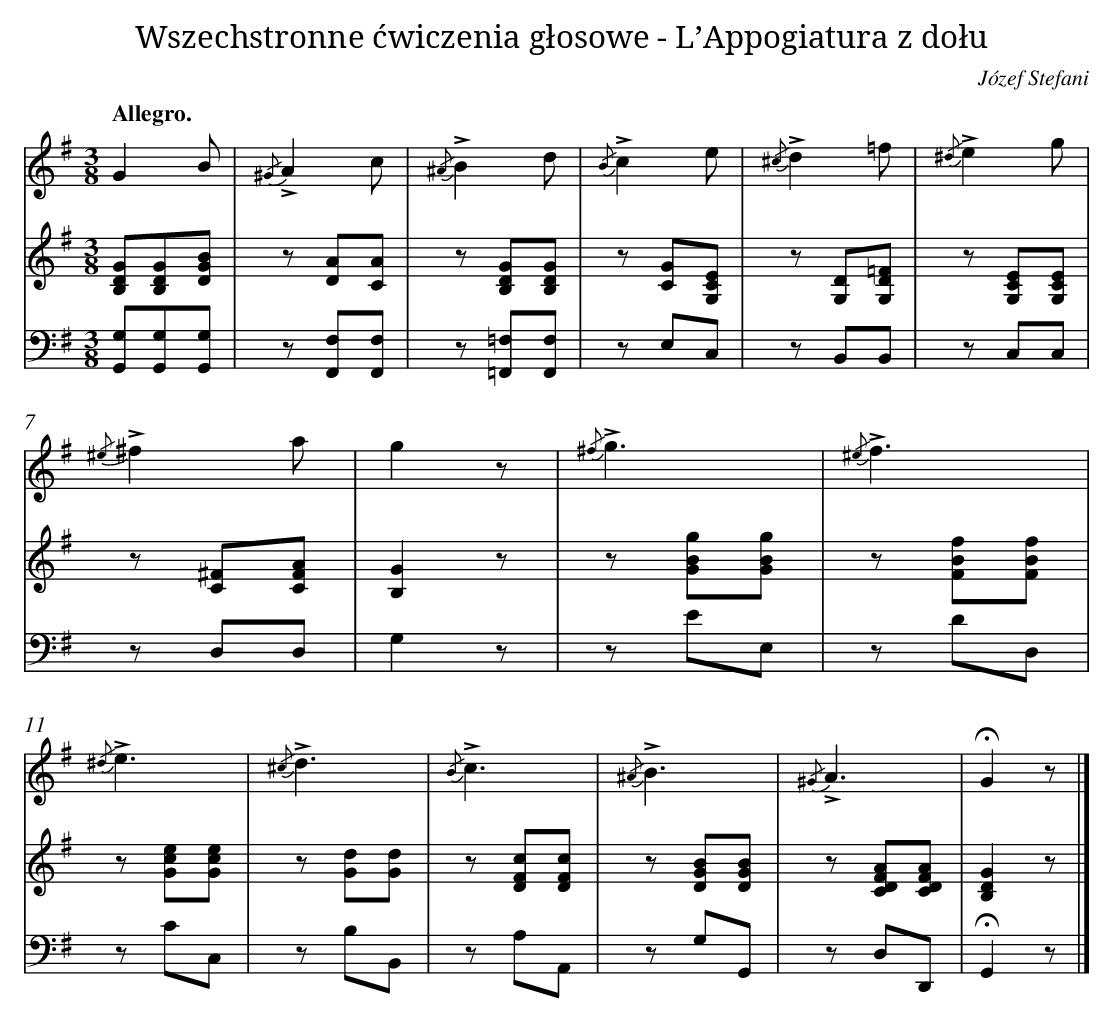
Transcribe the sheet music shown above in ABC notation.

X:1
T: Wszechstronne ćwiczenia głosowe - L’Appogiatura z dołu
C: Józef Stefani
L: 1/8
M: 3/8
Q: "Allegro."
V: 1 clef=treble
V: 2 clef=treble
V: 3 clef=bass
K: G
[V:1] G2B |
[V:2] [GDB,][GDB,][BGD] |
[V:3] [G,G,,][G,G,,][G,G,,] |
[V:1] {/^G}!accent!A2c |
[V:2] z [AD][AC] |
[V:3] z [F,F,,][F,F,,] |
[V:1] {/^A}!accent!B2d |
[V:2] z [GDB,][GDB,] |
[V:3] z [=F,=F,,][F,F,,] |
[V:1] {/B}!accent!c2e |
[V:2] z [GC][ECG,] |
[V:3] z E,C, |
[V:1] {/^c}!accent!d2=f |
[V:2] z [DG,][=FDG,] |
[V:3] z B,,B,, |
[V:1] {/^d}!accent!e2g |
[V:2] z [ECG,][ECG,] |
[V:3] z C,C, |
[V:1] {/^e}!accent!^f2a |
[V:2] z [^FC][AFC] |
[V:3] z D,D, |
[V:1] g2z |
[V:2] [G2B,2]z |
[V:3] G,2z |
[V:1] {/^f}!accent!g3 |
[V:2] z [gBG][gBG] |
[V:3] z EE, |
[V:1] {/^e}!accent!f3 |
[V:2] z [fBF][fBF] |
[V:3] z DD, |
[V:1] {/^d}!accent!e3 |
[V:2] z [ecG][ecG] |
[V:3] z CC, |
[V:1] {/^c}!accent!d3 |
[V:2] z [dG][dG] |
[V:3] z B,B,, |
[V:1] {/B}!accent!c3 |
[V:2] z [cFD][cFD] |
[V:3] z A,A,, |
[V:1] {/^A}!accent!B3 |
[V:2] z [BGD][BGD] |
[V:3] z G,G,, |
[V:1] {/^G}!accent!A3 |
[V:2] z [AFDC][AFDC] |
[V:3] z D,D,, |
[V:1] !fermata!G2z |]
[V:2] [G2D2B,2]z |]
[V:3] !fermata!G,,2z |]
